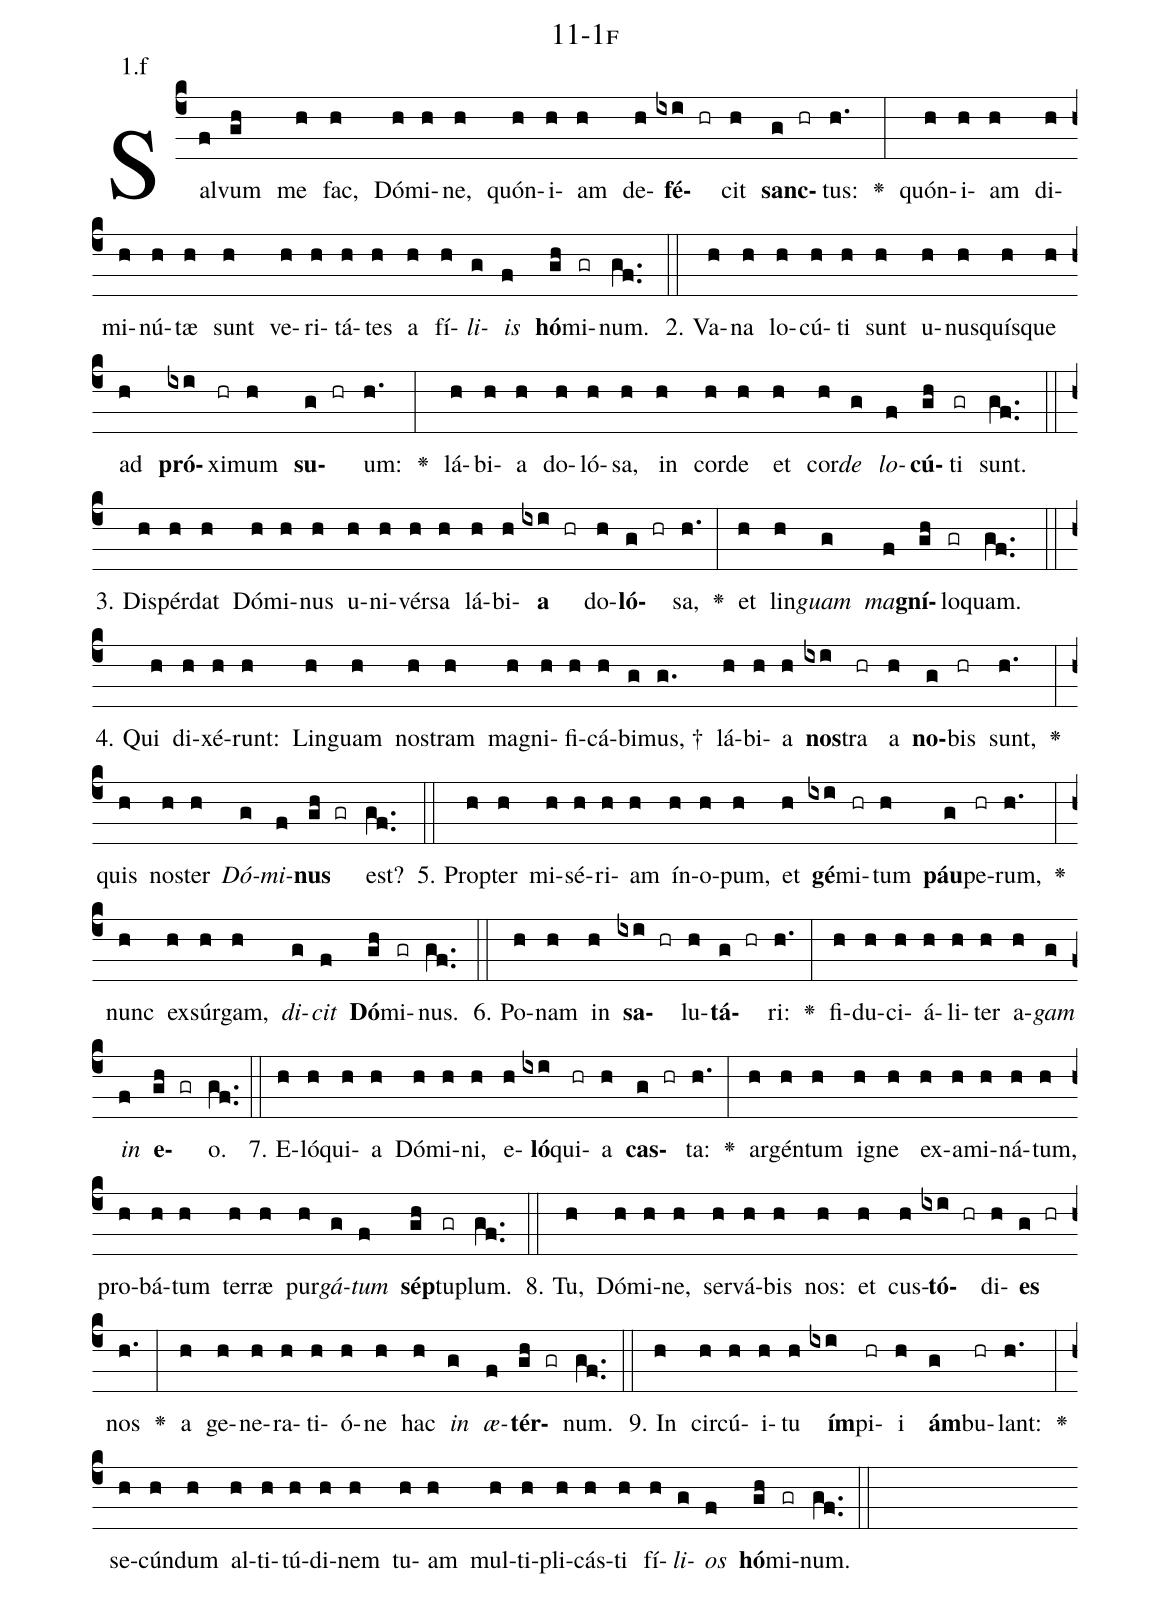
name: 11-1f;
annotation: 1.f;
%%
(c4)Sal(f)vum(gh) me(h) fac,(h) Dó(h)mi(h)ne,(h) quón(h)i(h)am(h) de(h)<b>fé</b>(ixi hr)cit(h) <b>sanc</b>(g hr)tus:(h.) <v>\greheightstar</v>(:) quón(h)i(h)am(h) di(h)mi(h)nú(h)tæ(h) sunt(h) ve(h)ri(h)tá(h)tes(h) a(h) fí(h)<i>li</i>(g)<i>is</i>(f) <b>hó</b>(gh)mi(gr)num.(gf..) (::)
2. Va(h)na(h) lo(h)cú(h)ti(h) sunt(h) u(h)nus(h)quís(h)que(h) ad(h) <b>pró</b>(ixi)xi(hr)mum(h) <b>su</b>(g hr)um:(h.) <v>\greheightstar</v>(:) lá(h)bi(h)a(h) do(h)ló(h)sa,(h) in(h) cor(h)de(h) et(h) cor(h)<i>de</i>(g) <i>lo</i>(f)<b>cú</b>(gh)ti(gr) sunt.(gf..) (::)
3. Dis(h)pér(h)dat(h) Dó(h)mi(h)nus(h) u(h)ni(h)vér(h)sa(h) lá(h)bi(h)<b>a</b>(ixi hr) do(h)<b>ló</b>(g hr)sa,(h.) <v>\greheightstar</v>(:) et(h) lin(h)<i>guam</i>(g) <i>ma</i>(f)<b>gní</b>(gh)lo(gr)quam.(gf..) (::)
4. Qui(h) di(h)xé(h)runt:(h) Lin(h)guam(h) nos(h)tram(h) ma(h)gni(h)fi(h)cá(h)bi(g)mus, †(g.) lá(h)bi(h)a(h) <b>nos</b>(ixi)tra(hr) a(h) <b>no</b>(g)bis(hr) sunt,(h.) <v>\greheightstar</v>(:) quis(h) nos(h)ter(h) <i>Dó</i>(g)<i>mi</i>(f)<b>nus</b>(gh gr) est?(gf..) (::)
5. Prop(h)ter(h) mi(h)sé(h)ri(h)am(h) ín(h)o(h)pum,(h) et(h) <b>gé</b>(ixi)mi(hr)tum(h) <b>páu</b>(g)pe(hr)rum,(h.) <v>\greheightstar</v>(:) nunc(h) ex(h)súr(h)gam,(h) <i>di</i>(g)<i>cit</i>(f) <b>Dó</b>(gh)mi(gr)nus.(gf..) (::)
6. Po(h)nam(h) in(h) <b>sa</b>(ixi hr)lu(h)<b>tá</b>(g hr)ri:(h.) <v>\greheightstar</v>(:) fi(h)du(h)ci(h)á(h)li(h)ter(h) a(h)<i>gam</i>(g) <i>in</i>(f) <b>e</b>(gh gr)o.(gf..) (::)
7. E(h)ló(h)qui(h)a(h) Dó(h)mi(h)ni,(h) e(h)<b>ló</b>(ixi)qui(hr)a(h) <b>cas</b>(g hr)ta:(h.) <v>\greheightstar</v>(:) ar(h)gén(h)tum(h) i(h)gne(h) ex(h)a(h)mi(h)ná(h)tum,(h) pro(h)bá(h)tum(h) ter(h)ræ(h) pur(h)<i>gá</i>(g)<i>tum</i>(f) <b>sép</b>(gh)tu(gr)plum.(gf..) (::)
8. Tu,(h) Dó(h)mi(h)ne,(h) ser(h)vá(h)bis(h) nos:(h) et(h) cus(h)<b>tó</b>(ixi hr)di(h)<b>es</b>(g hr) nos(h.) <v>\greheightstar</v>(:) a(h) ge(h)ne(h)ra(h)ti(h)ó(h)ne(h) hac(h) <i>in</i>(g) <i>æ</i>(f)<b>tér</b>(gh gr)num.(gf..) (::)
9. In(h) cir(h)cú(h)i(h)tu(h) <b>ím</b>(ixi)pi(hr)i(h) <b>ám</b>(g)bu(hr)lant:(h.) <v>\greheightstar</v>(:) se(h)cún(h)dum(h) al(h)ti(h)tú(h)di(h)nem(h) tu(h)am(h) mul(h)ti(h)pli(h)cás(h)ti(h) fí(h)<i>li</i>(g)<i>os</i>(f) <b>hó</b>(gh)mi(gr)num.(gf..) (::)
